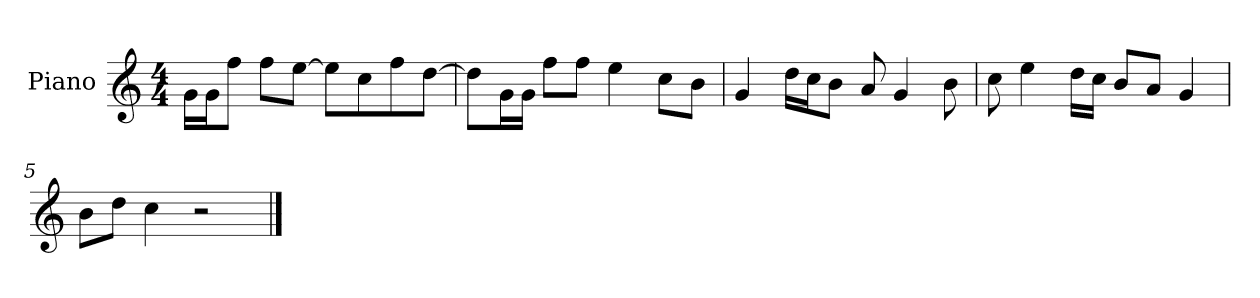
**kern
*part1
*staff1
*I"Piano
*I'P-no
*clefG2
*k[]
*M4/4
*MM90
=1
16g\LL
16g\J
8ff\J
8ff\L
[8ee\J
8ee\L]
8cc\
8ff\
[8dd\J
=2
8dd\L]
16g\L
16g\JJ
8ff\L
8ff\J
4ee\
8cc\L
8b\J
=3
4g/
16dd\LL
16cc\J
8b\J
8a/
4g/
8b\
=4
8cc\
4ee\
16dd\LL
16cc\JJ
8b/L
8a/J
4g/
=5
8b\L
8dd\J
4cc\
2r
==
*-
